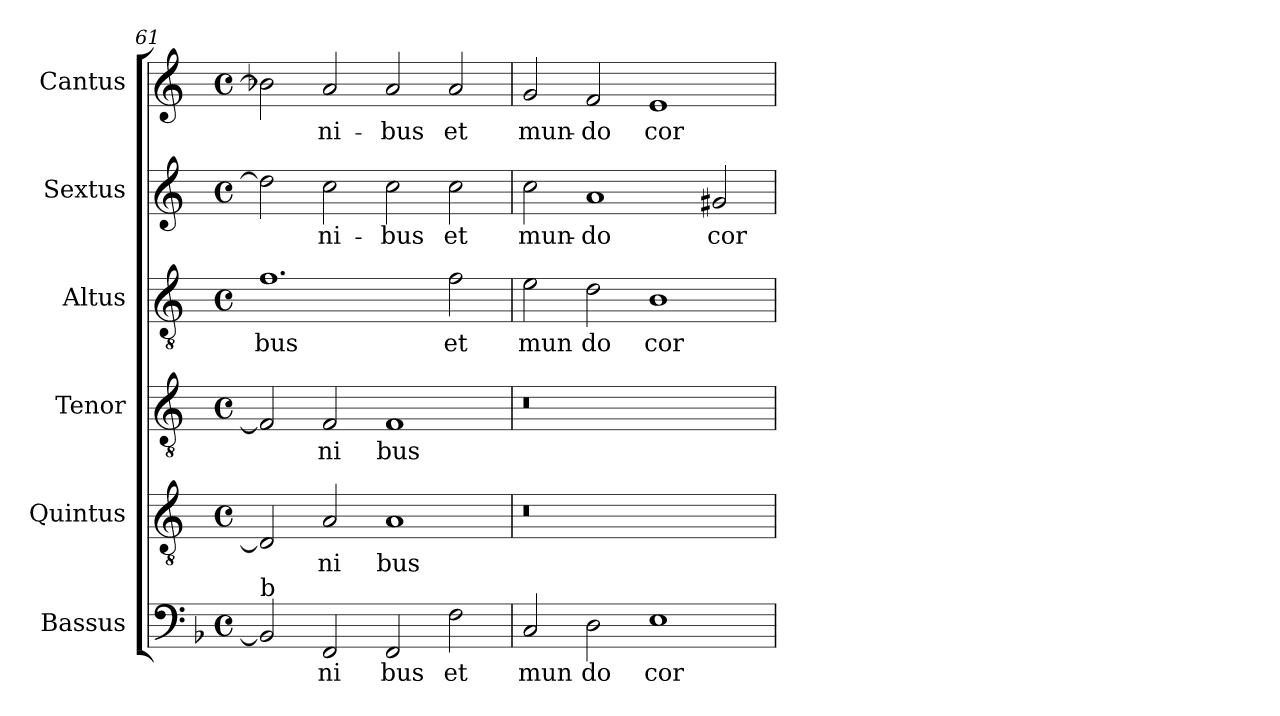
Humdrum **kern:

**kern	**text	**kern	**text	**kern	**text	**kern	**text	**kern	**text	**kern	**text
*part6	*part6	*part5	*part5	*part4	*part4	*part3	*part3	*part2	*part2	*part1	*part1
*staff6	*staff6	*staff5	*staff5	*staff4	*staff4	*staff3	*staff3	*staff2	*staff2	*staff1	*staff1
*I"Bassus	*	*I"Quintus	*	*I"Tenor	*	*I"Altus	*	*I"Sextus	*	*I"Cantus	*
!!LO:LB:g=z
*clefF4	*	*clefGv2	*	*clefGv2	*	*clefGv2	*	*clefG2	*	*clefG2	*
*k[b-]	*	*	*	*	*	*	*	*	*	*	*
*F:	*	*	*	*	*	*	*	*	*	*	*
*M4/4	*	*M4/4	*	*M4/4	*	*M4/4	*	*M4/4	*	*M4/4	*
*met(c)	*	*met(c)	*	*met(c)	*	*met(c)	*	*met(c)	*	*met(c)	*
=61	=61	=61	=61	=61	=61	=61	=61	=61	=61	=61	=61
!LO:TX:a:t=b	!	!	!	!	!	!	!	!	!	!	!
!	!	!	!	!	!	!	!LO:LY:b:cj	!	!	!	!
2BB/]	.	2D/]	.	2F/]	.	1.f	-bus	2dd\]	.	2b-X\]	.
!	!LO:LY:b:cj	!	!LO:LY:b:cj	!	!LO:LY:b:cj	!	!	!	!LO:LY:b:cj	!	!LO:LY:b:cj
2FF/	-ni	2A/	ni	2F/	ni	.	.	2cc\	ni-	2a/	ni-
!	!LO:LY:b:cj	!	!LO:LY:b:cj	!	!LO:LY:b:cj	!	!	!	!LO:LY:b:cj	!	!LO:LY:b:cj
2FF/	bus	1A	bus	1F	bus	.	.	2cc\	-bus	2a/	-bus
!	!LO:LY:b:cj	!	!	!	!	!	!LO:LY:b:cj	!	!LO:LY:b:cj	!	!LO:LY:b:cj
2F\	et	.	.	.	.	2f\	et	2cc\	et	2a/	et
=62	=62	=62	=62	=62	=62	=62	=62	=62	=62	=62	=62
!	!LO:LY:b:cj	!	!	!	!	!	!LO:LY:b:cj	!	!LO:LY:b:cj	!	!LO:LY:b:cj
2C/	mun	0r	.	0r	.	2e\	mun	2cc\	mun-	2g/	mun-
!	!LO:LY:b:cj	!	!	!	!	!	!LO:LY:b:cj	!	!LO:LY:b:cj	!	!LO:LY:b:cj
2D\	do	.	.	.	.	2d\	do	1a	-do	2f/	-do
!	!LO:LY:b:cj	!	!	!	!	!	!LO:LY:b:cj	!	!	!	!LO:LY:b:cj
1E	cor	.	.	.	.	1B	cor	.	.	1e	cor-
!	!	!	!	!	!	!	!	!	!LO:LY:b:cj	!	!
.	.	.	.	.	.	.	.	2g#X/	cor-	.	.
=	=	=	=	=	=	=	=	=	=	=	=
*-	*-	*-	*-	*-	*-	*-	*-	*-	*-	*-	*-
